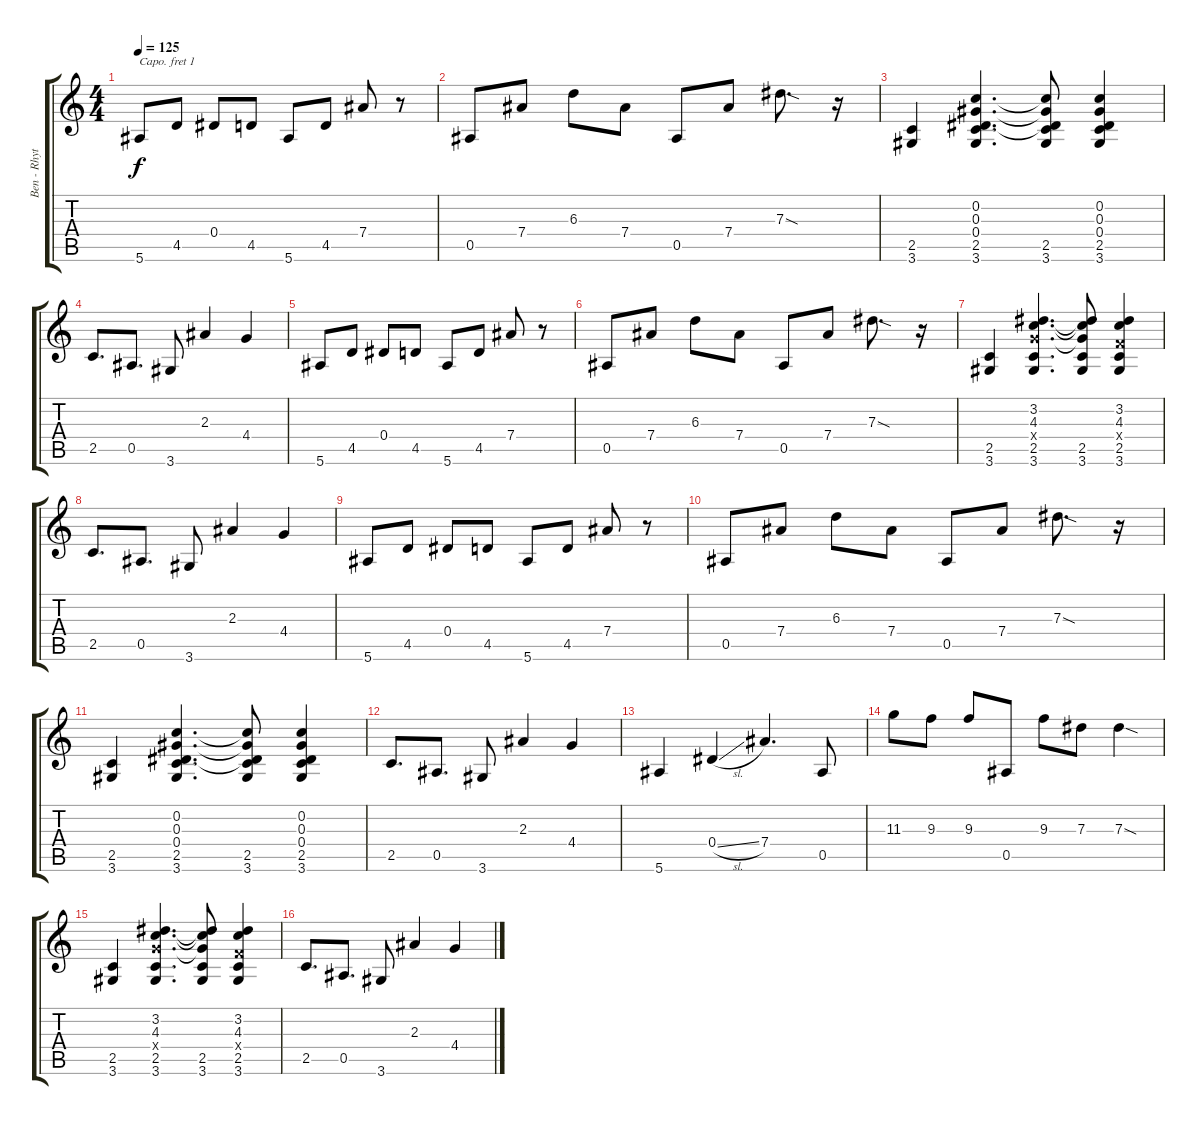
\track ("Ben - Rhythm Guitar" "Ben - Rhyt") {instrument electricguitarjazz}
\staff {score tabs}
\capo 1
\tuning (E4 B3 G3 D3 A2 E2) {hide}
\ts (4 4)
\tempo 125
\clef g2
\ks c
5.6.8{dy f} 4.5.8 0.4.8 4.5.8 5.6.8 4.5.8 7.4.8 r.8 |
0.5.8 7.4.8 6.3.8 7.4.8 0.5.8 7.4.8 7.3{sod}.8{d} r.16 |
(2.5 3.6).4 (0.2 0.3 0.4 2.5 3.6).4{d} (0.2{t} 0.3{t} 0.4{t} 2.5 3.6).8 (0.2 0.3 0.4 2.5 3.6).4 |
2.5.8{d} 0.5.8{d} 3.6.8 2.3.4 4.4.4 |
5.6.8 4.5.8 0.4.8 4.5.8 5.6.8 4.5.8 7.4.8 r.8 |
0.5.8 7.4.8 6.3.8 7.4.8 0.5.8 7.4.8 7.3{sod}.8{d} r.16 |
(2.5 3.6).4 (3.2 4.3 4.4{x} 2.5 3.6).4{d} (3.2{t} 4.3{t} 4.4{t} 2.5 3.6).8 (3.2 4.3 2.4{x} 2.5 3.6).4 |
2.5.8{d} 0.5.8{d} 3.6.8 2.3.4 4.4.4 |
5.6.8 4.5.8 0.4.8 4.5.8 5.6.8 4.5.8 7.4.8 r.8 |
0.5.8 7.4.8 6.3.8 7.4.8 0.5.8 7.4.8 7.3{sod}.8{d} r.16 |
(2.5 3.6).4 (0.2 0.3 0.4 2.5 3.6).4{d} (0.2{t} 0.3{t} 0.4{t} 2.5 3.6).8 (0.2 0.3 0.4 2.5 3.6).4 |
2.5.8{d} 0.5.8{d} 3.6.8 2.3.4 4.4.4 |
5.6.4 0.4{sl}.4 7.4.4{d} 0.5.8 |
11.3.8 9.3.8 9.3.8 0.5.8 9.3.8 7.3.8 7.3{sod}.4 |
(2.5 3.6).4 (3.2 4.3 4.4{x} 2.5 3.6).4{d} (3.2{t} 4.3{t} 4.4{t} 2.5 3.6).8 (3.2 4.3 2.4{x} 2.5 3.6).4 |
2.5.8{d} 0.5.8{d} 3.6.8 2.3.4 4.4.4
